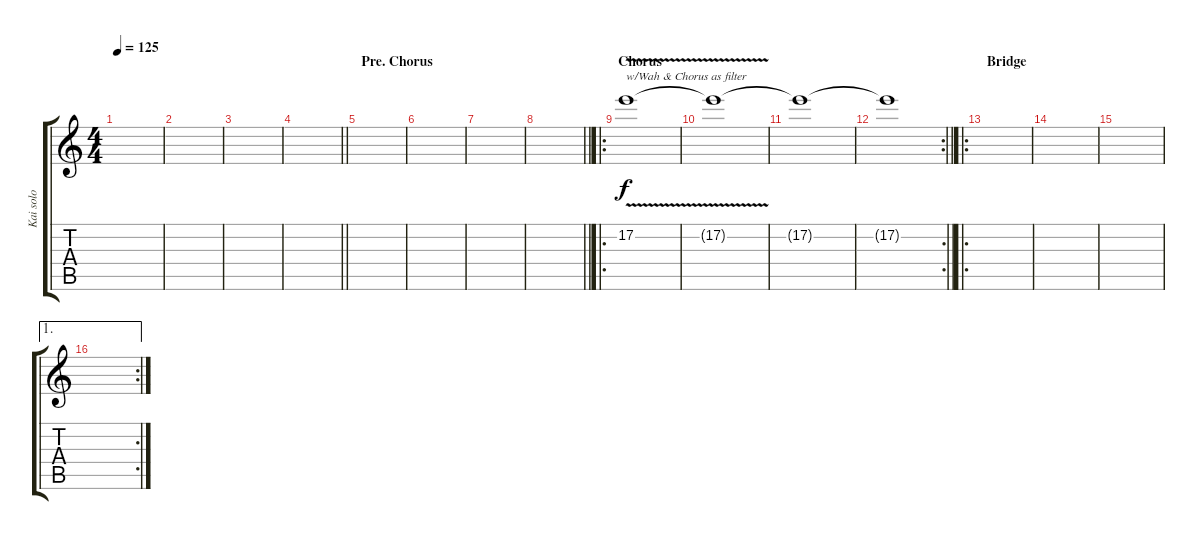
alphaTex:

\track ("Kai solo" "Kai solo") {instrument distortionguitar}
\staff {score tabs}
\tuning (E4 B3 G3 D3 A2 E2) {hide}
\ts (4 4)
\tempo 125
\clef g2
\ks c
|
|
|
\barLineRight lightlight
|
\section ("" "Pre. Chorus")
|
|
|
\barLineRight lightlight
|
\ro
\section ("" "Chorus")
17.2{v}.1{txt "w/Wah & Chorus as filter"} |
17.2{t}.1 |
17.2{t}.1 |
\rc 2
\barLineRight lightlight
17.2{t}.1 |
\ro
\section ("" "Bridge")
|
|
|
\ae 1
\rc 2
